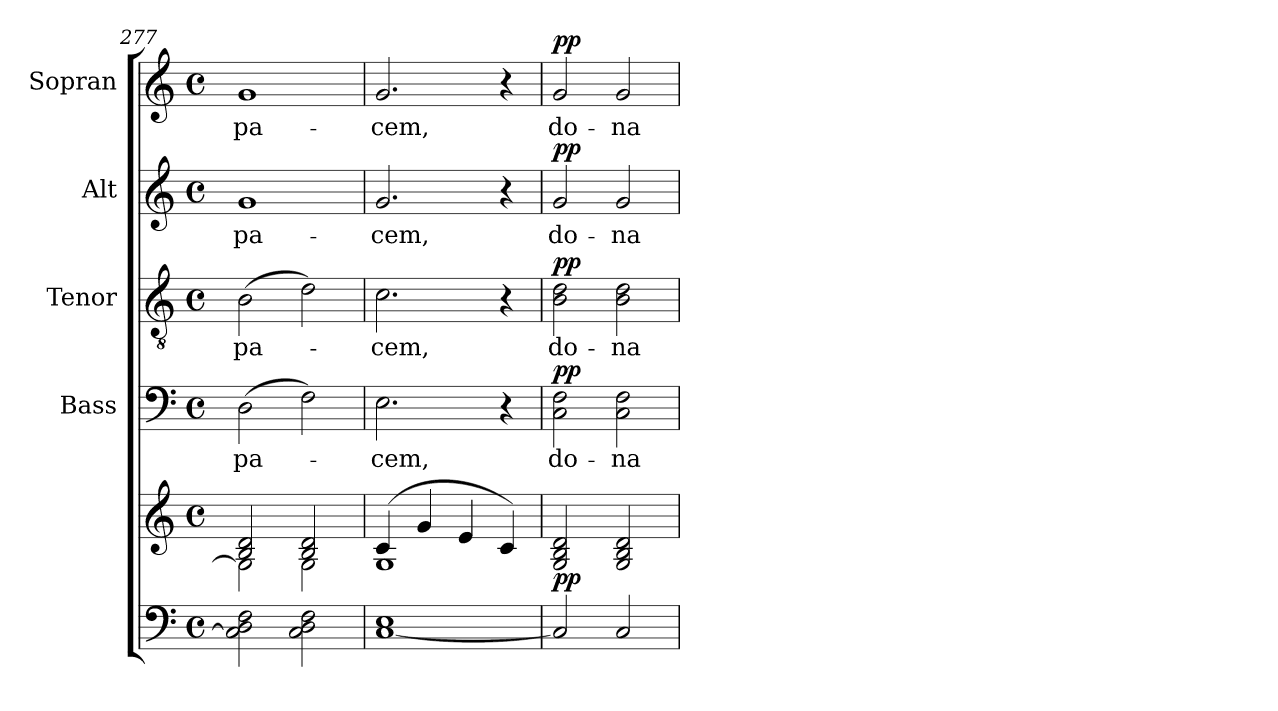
**kern	**kern	**dynam	**kern	**text	**dynam	**kern	**text	**dynam	**kern	**text	**dynam	**kern	**text	**dynam
*part5	*part5	*part5	*part4	*part4	*part4	*part3	*part3	*part3	*part2	*part2	*part2	*part1	*part1	*part1
*staff6	*staff5	*staff5/6	*staff4	*staff4	*staff4	*staff3	*staff3	*staff3	*staff2	*staff2	*staff2	*staff1	*staff1	*staff1
*	*	*	*I"Bass	*	*	*I"Tenor	*	*	*I"Alt	*	*	*I"Sopran	*	*
*	*	*	*I'B.	*	*	*I'T.	*	*	*I'A.	*	*	*I'S.	*	*
*clefF4	*clefG2	*	*clefF4	*	*	*clefGv2	*	*	*clefG2	*	*	*clefG2	*	*
*k[]	*k[]	*	*k[]	*	*	*k[]	*	*	*k[]	*	*	*k[]	*	*
*C:	*C:	*	*C:	*	*	*C:	*	*	*C:	*	*	*C:	*	*
*M4/4	*M4/4	*	*M4/4	*	*	*M4/4	*	*	*M4/4	*	*	*M4/4	*	*
*met(c)	*met(c)	*	*met(c)	*	*	*met(c)	*	*	*met(c)	*	*	*met(c)	*	*
=277	=277	=277	=277	=277	=277	=277	=277	=277	=277	=277	=277	=277	=277	=277
*	*^	*	*	*	*	*	*	*	*	*	*	*	*	*
!	!	!	!	!	!LO:LY:b	!	!	!LO:LY:b	!	!	!LO:LY:b	!	!	!LO:LY:b	!
2C\] 2D\ 2F\	2B/ 2d/	2G\]	.	(>2D\	pa-	.	(>2B\	pa-	.	1g	pa-	.	1g	pa-	.
2C\ 2D\ 2F\	2B/ 2d/	2G\	.	2F\)	.	.	2d\)	.	.	.	.	.	.	.	.
=278	=278	=278	=278	=278	=278	=278	=278	=278	=278	=278	=278	=278	=278	=278	=278
!	!	!	!	!	!LO:LY:b	!	!	!LO:LY:b	!	!	!LO:LY:b	!	!	!LO:LY:b	!
[<1C 1E	(>4c/	1G	.	2.E\	-cem,	.	2.c\	-cem,	.	2.g/	-cem,	.	2.g/	-cem,	.
.	4g/	.	.	.	.	.	.	.	.	.	.	.	.	.	.
.	4e/	.	.	.	.	.	.	.	.	.	.	.	.	.	.
.	4c/)	.	.	4r	.	.	4r	.	.	4r	.	.	4r	.	.
*	*v	*v	*	*	*	*	*	*	*	*	*	*	*	*	*
=279	=279	=279	=279	=279	=279	=279	=279	=279	=279	=279	=279	=279	=279	=279
!	!	!LO:DY:b	!	!LO:LY:b	!LO:DY:a	!	!LO:LY:b	!LO:DY:a	!	!LO:LY:b	!LO:DY:a	!	!LO:LY:b	!LO:DY:a
2C/]	2G/ 2B/ 2d/	pp	2C\ 2F\	do-	pp	2B\ 2d\	do-	pp	2g/	do-	pp	2g/	do-	pp
!	!	!	!	!LO:LY:b	!	!	!LO:LY:b	!	!	!LO:LY:b	!	!	!LO:LY:b	!
2C/	2G/ 2B/ 2d/	.	2C\ 2F\	-na	.	2B\ 2d\	-na	.	2g/	-na	.	2g/	-na	.
=	=	=	=	=	=	=	=	=	=	=	=	=	=	=
*-	*-	*-	*-	*-	*-	*-	*-	*-	*-	*-	*-	*-	*-	*-
